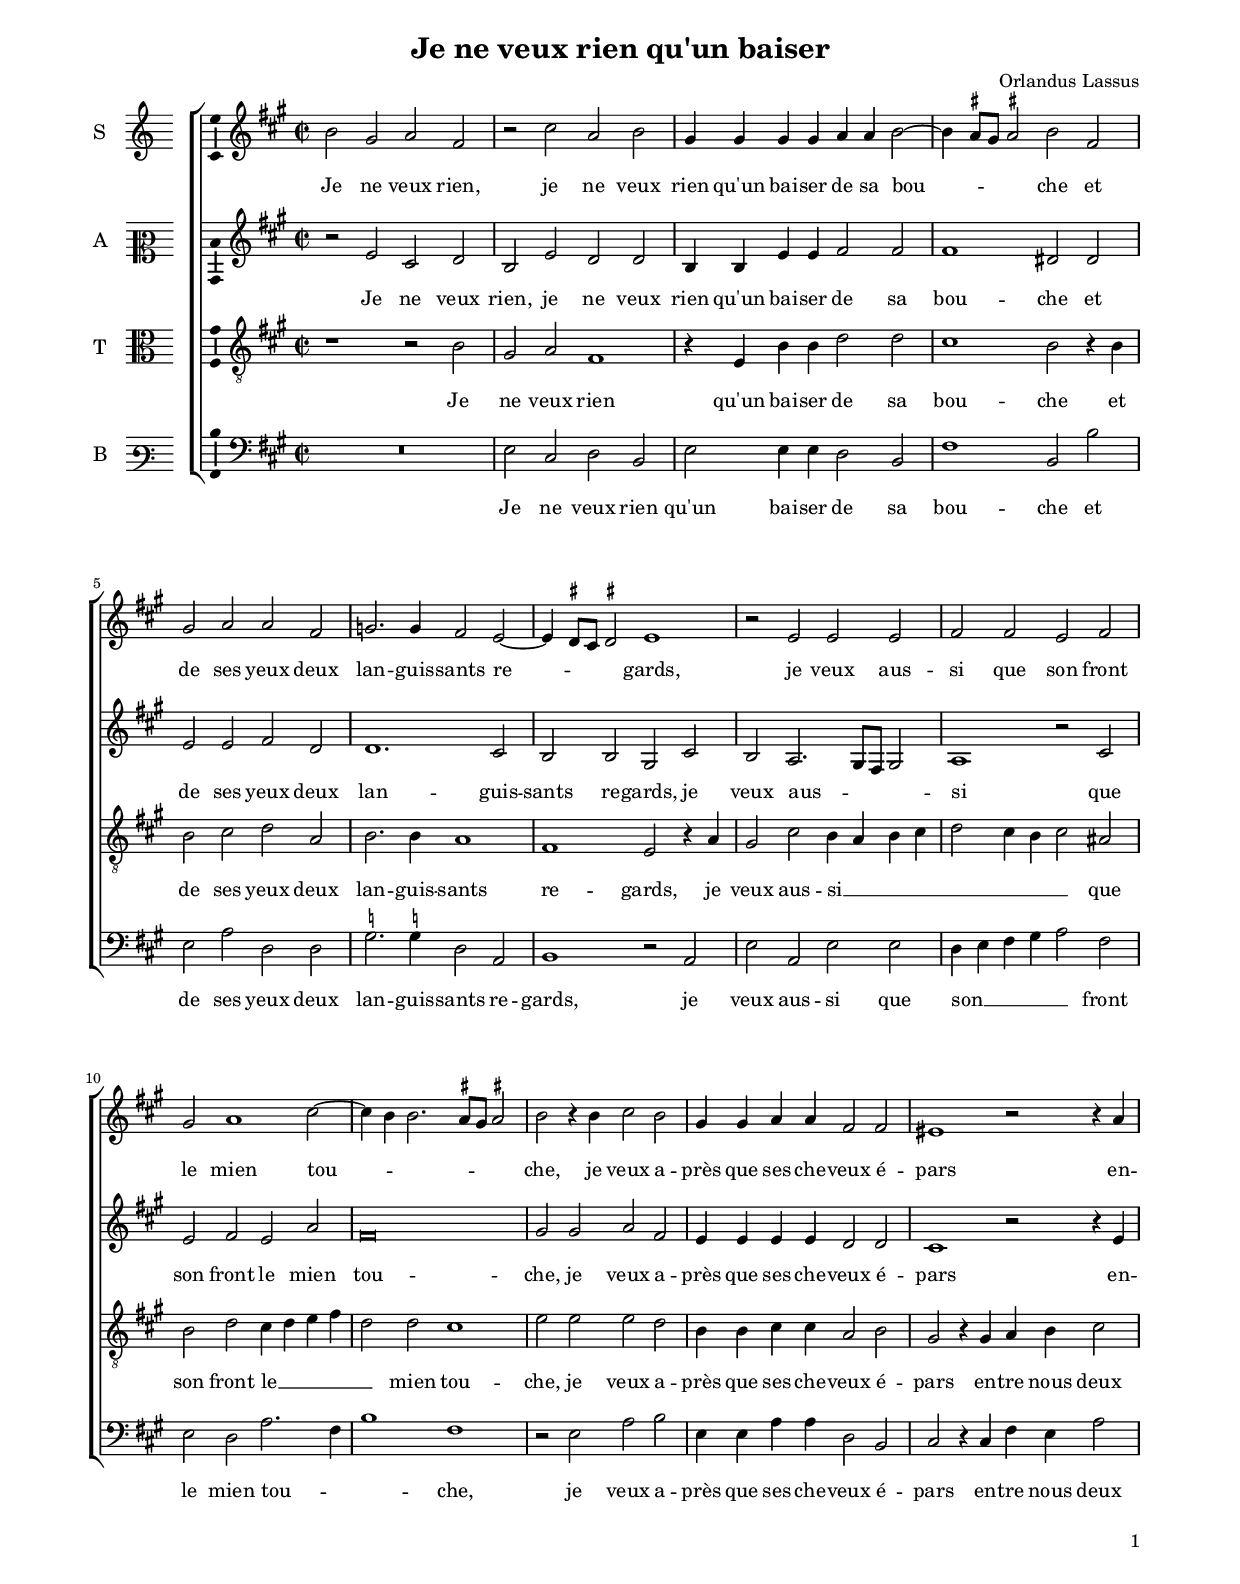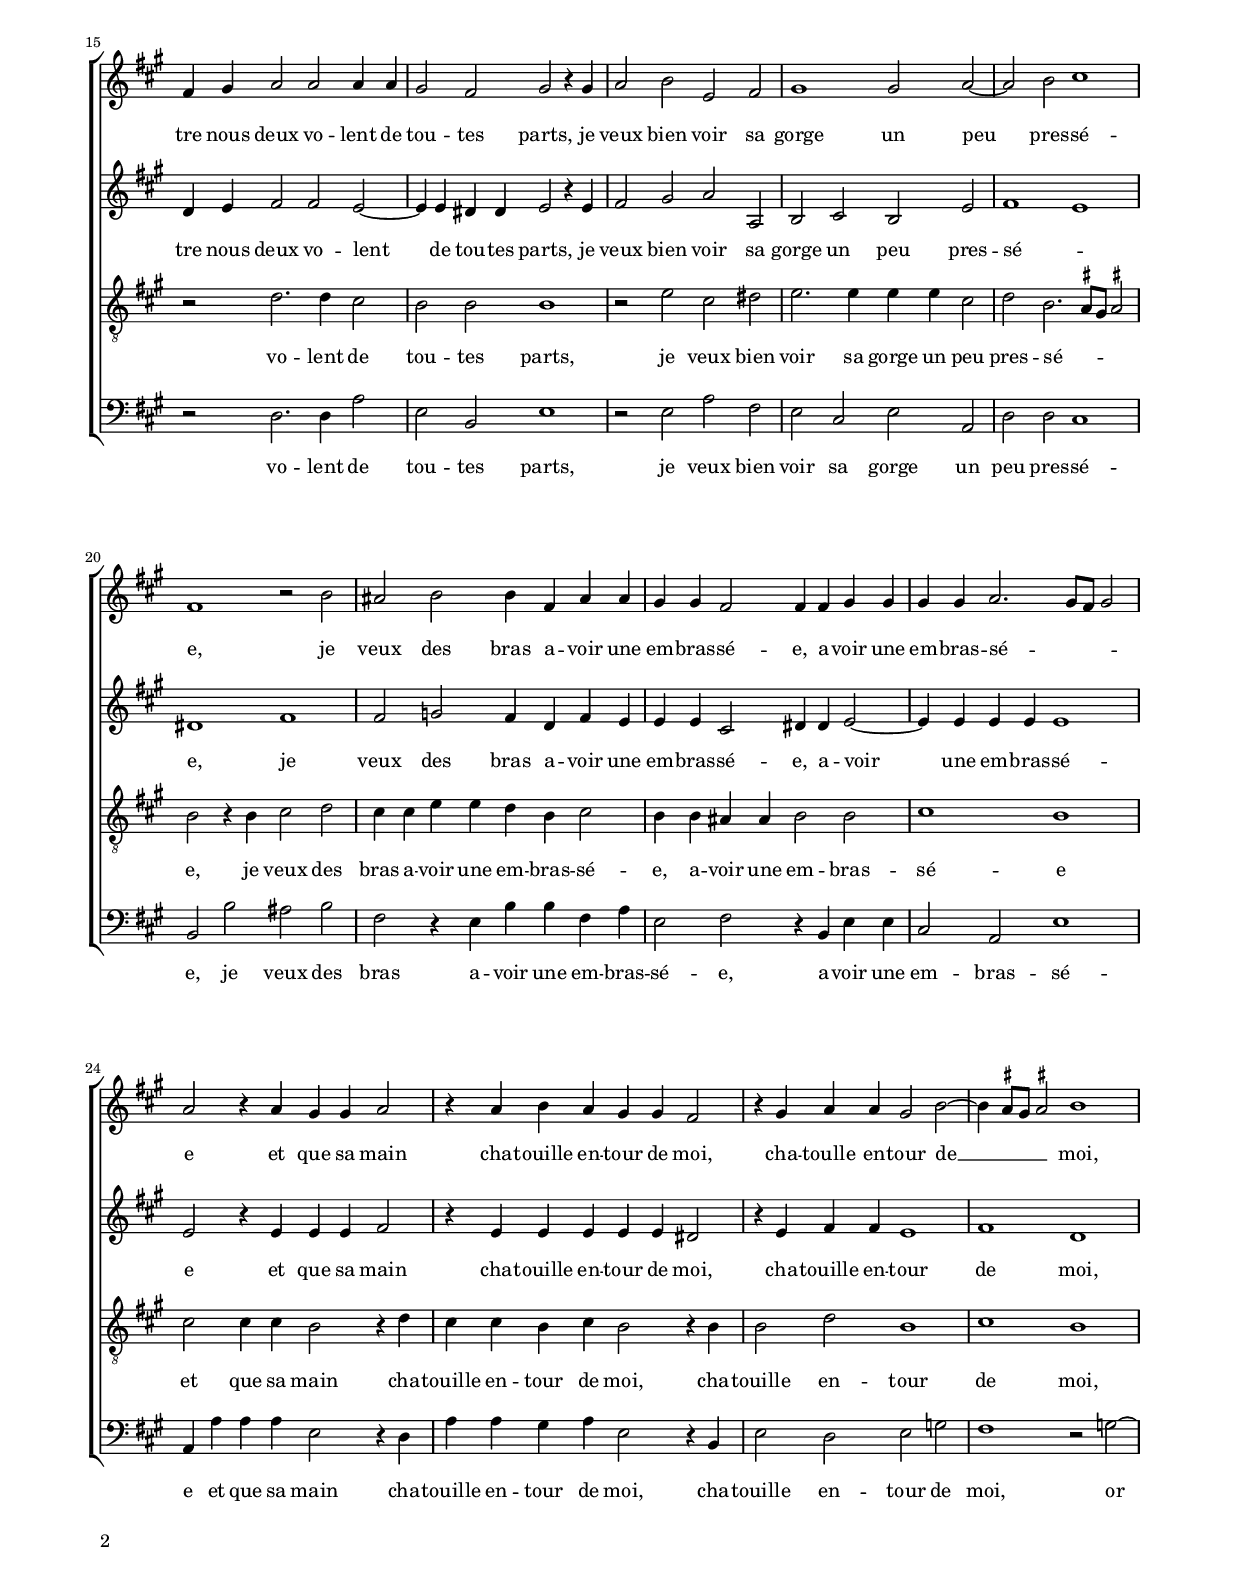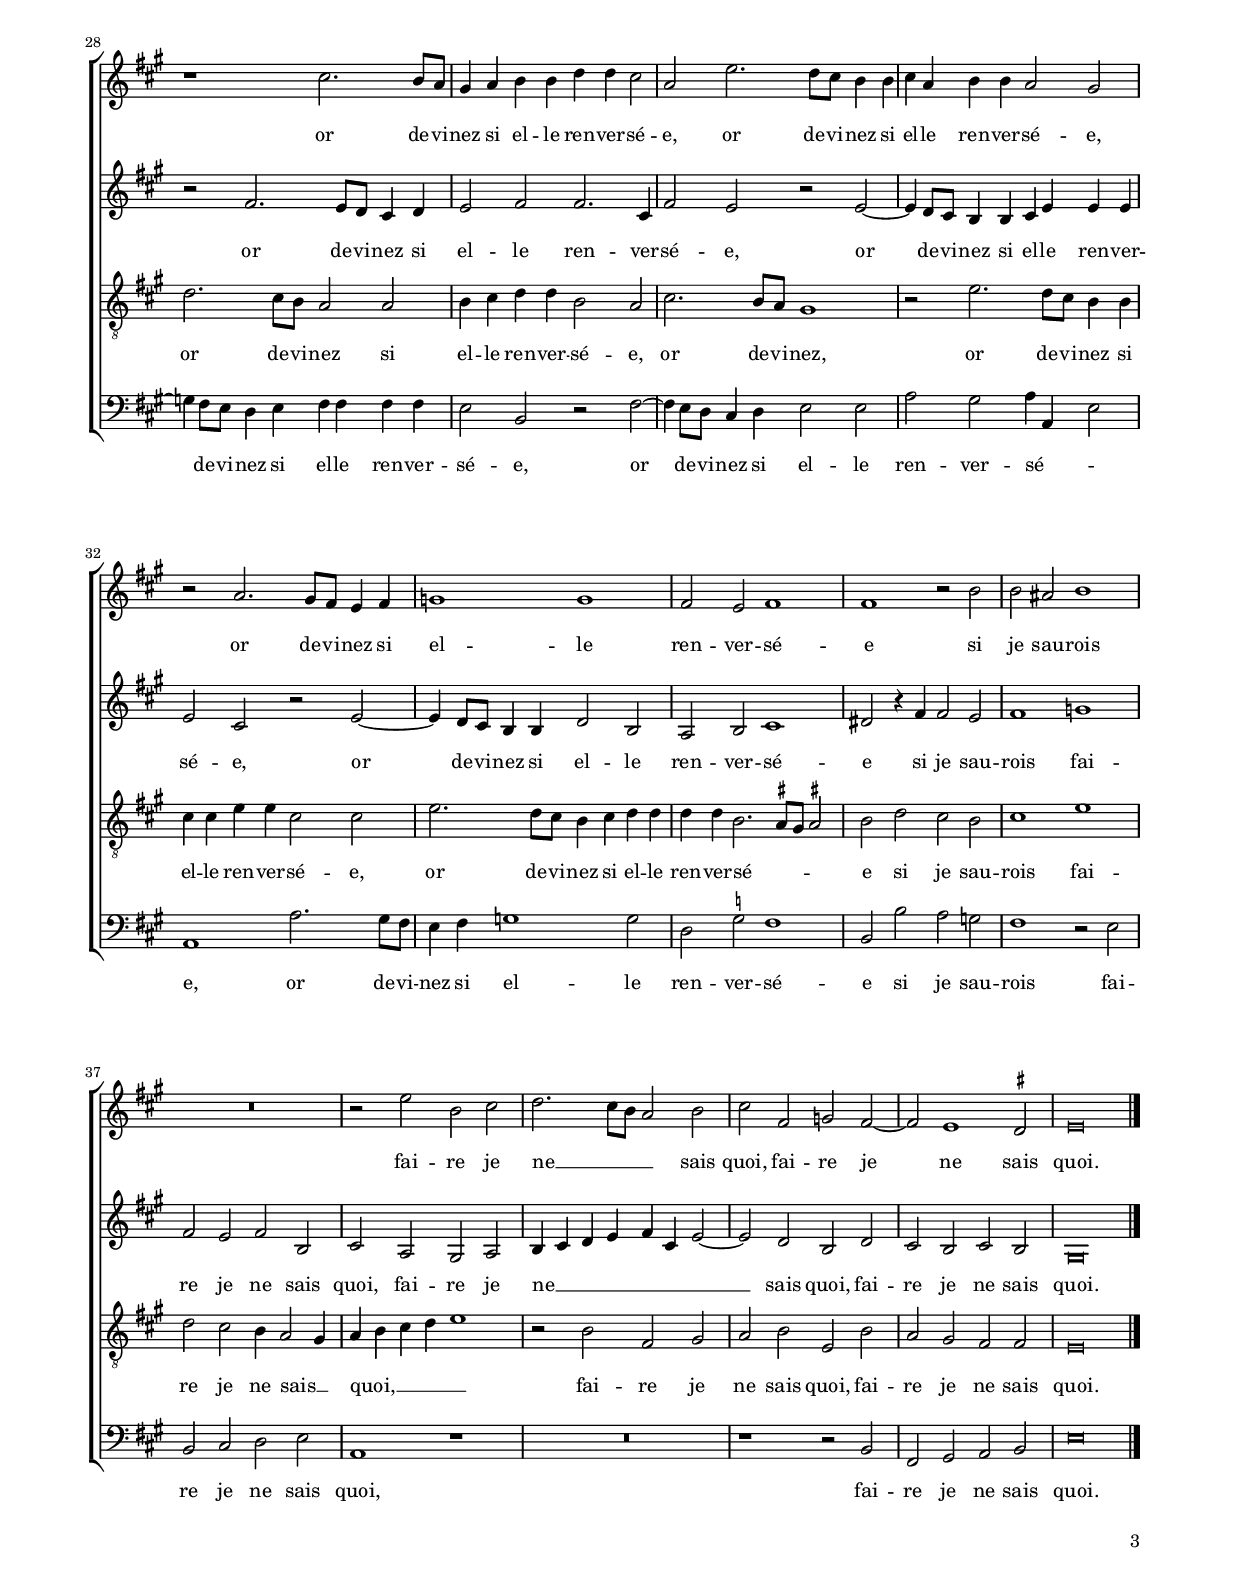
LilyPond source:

\header
{
  title="Je ne veux rien qu'un baiser"
  composer="Orlandus Lassus"
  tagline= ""
}

\version "2.24.3"
\include "deutsch.ly"
#(set-global-staff-size 15.8)
% #(set-default-paper-size "letter")
#(ly:set-option 'point-and-click #f)

	
global = {
	\key c \major
	\time 2/2 \set Score.measureLength = #(ly:make-moment 2/1)
	\skip 1*2*42 \bar "|."
	}

	ficta = { \once \set suggestAccidentals = ##t }
	
	forget = #(define-music-function (music) (ly:music?) #{
		\accidentalStyle forget
		$music
		\accidentalStyle default
		#})


\paper
	{
	top-margin = 2 \cm
	bottom-margin = 2 \cm
	left-margin = 1.7 \cm
	right-margin = 1.7 \cm
	ragged-bottom = ##f
	ragged-last-bottom = ##f
	print-page-number = ##f
	system-system-spacing = #'((basic-distance . 20) (minimum-distance . 14) (padding . 8) (strechability . 150))
	oddFooterMarkup=\markup   \fill-line { "" \fromproperty #'page:page-number-string }
	evenFooterMarkup=\markup  \fill-line { \fromproperty #'page:page-number-string "" }
	last-bottom-spacing = #'((basic-distance . 11) (minimum-distance . 7) (padding . 4))
	systems-per-page = 3
	page-count = 3
%	min-systems-per-page = 3
	}


incipitcantus = \markup { \score {
	{
	\set Staff.instrumentName = \markup { \fontsize #1 "S" }
	\key c \major
	\clef violin
	s4 \bar ""
	}
	\layout  {
	raggedright = ##t
	indent = 0.8 \cm
	line-width = 1.6 \cm
	\context { \Staff \remove Time_signature_engraver }
	\override Staff.Clef.Y-extent = #'(0 . 0)
	}} \hspace #1 }
	
      
incipitaltus = \markup { \score {
	{
	\set Staff.instrumentName = \markup { \fontsize #1 "A" }
	\key c \major
	\clef mezzosoprano
	s4 \bar ""
	}
	\layout  {
	raggedright = ##t
	indent = 0.8 \cm
	line-width = 1.6 \cm
	\context { \Staff \remove Time_signature_engraver }
	\override Staff.Clef.Y-extent = #'(0 . 0)
	}} \hspace #1 }


incipittenor = \markup { \score {
	{
	\set Staff.instrumentName = \markup { \fontsize #1 "T" }
	\key c \major
	\clef alto
	s4 \bar ""
	}
	\layout  {
	raggedright = ##t
	indent = 0.8 \cm
	line-width = 1.6 \cm
	\context { \Staff \remove Time_signature_engraver }
	\override Staff.Clef.Y-extent = #'(0 . 0)
	}} \hspace #1 }


incipitbassus = \markup { \score {
	{
	\set Staff.instrumentName = \markup { \fontsize #1 "B" }
	\key c \major
	\clef varbaritone
	s4 \bar ""
	}
	\layout  {
	raggedright = ##t
	indent = 0.8 \cm
	line-width = 1.6 \cm
	\context { \Staff \remove Time_signature_engraver }
	\override Staff.Clef.Y-extent = #'(0 . 0)
	}} \hspace #1 }


cantus =  \relative c''
	{
	d2 h c a
	r2 e' c d
	h4 h h h c c d2~
	d4 \ficta cis8 h \ficta cis!2 d a \break
%5
	h2 c c a |
	b2. b4 a2 g~
	g4 \ficta fis8 e \ficta fis!2 g1
	r2 g g g
	a2 a g a \break
%10
	h2 c1 e2~ |
	e4 d d2. \ficta cis8 h \ficta cis!2
	d2 r4 d e2 d
	h4 h c c a2 a
	gis1 r2 r4 c \break
%15
	a4 h c2 c c4 c |
	h2 a h r4 h
	c2 d g, a
	h1 h2 c~
	c2 d e1 \break
%20
	a,1 r2 d |
	cis2 d d4 a \forget c c
	h4 h a2 a4 a h h
	h4 h c2. h8 a h2 \break
	c2 r4 c h h c2
%25
	r4 c d c h h a2 |
	r4 h c c h2 d~
	d4 \ficta cis8 h \ficta cis!2 d1 \break
	r1 e2. d8 c
	h4 c d d f f e2
%30
	c2 g'2. f8 e d4 d |
	e4 c d d c2 h \break
	r2 c2. h8 a g4 a
	b1 b
	a2 g a1
%35
	a1 r2 d |
	d2 cis d1 \break
	R\breve
	r2 g d e
	f2. e8 d c2 d
%40
	e2 a, b a~ |
	a2 g1 \ficta fis2
	g\breve \bar "|." |
	}


altus =  \relative c'
	{
	r2 g' e f
	d2 g f f
	d4 d g g a2 a
	a1 fis2 fis
%5
	g2 g a f |
	f1. e2
	d2 d h e
	d2 c2. h8 a h2
	c1 r2 e
%10
	g2 a g c |
	a\breve
	h2 h c a
	g4 g g g f2 f
	e1 r2 r4 g
%15
	f4 g a2 a g~ |
	g4 g fis fis g2 r4 g
	a2 h c c,
	d2 e d g
	a1 g
%20
	fis1 a |
	a2 b a4 f a g
	g4 g e2 fis4 fis g2~
	g4 g g g g1
	g2 r4 g g g a2
%25
	r4 g g g g g fis2 |
	r4 g a a g1
	a1 f
	r2 a2. g8 f e4 f
	g2 a a2. e4
%30
	a2 g r g~ |
	g4 f8 e d4 d e g g g
	g2 e r g~
	g4 f8 e d4 d f2 d
	c2 d e1
%35
	fis2 r4 a a2 g |
	a1 b
	a2 g a d,
	e2 c h c
	d4 e f g a e g2~
%40
	g2 f d f |
	e2 d e d
	h\breve |
	}


tenor =  \relative c'
	{
	r1 r2 d
	h2 c a1
	r4 g d' d f2 f
	e1 d2 r4 d
%5
	d2 e f c |
	d2. d4 c1
	a1 g2 r4 c
	h2 e d4 c d e
	f2 e4 d e2 cis
%10
	d2 f e4 f g a |
	f2 f e1
	g2 g g f
	d4 d e e c2 d
	h2 r4 h c d e2
%15
	r2 f2. f4 e2
	d2 d d1
	r2 g e fis
	g2. g4 g g e2
	f2 d2. \ficta cis8 h \ficta cis!2
%20
	d2 r4 d e2 f |
	e4 e g g f d e2
	d4 d cis cis d2 d
	e1 d
	e2 e4 e d2 r4 f
%25
	e4 e d e d2 r4 d |
	d2 f d1
	e1 d
	f2. e8 d c2 c
	d4 e f f d2 c
%30
	e2. d8 c h1 |
	r2 g'2. f8 e d4 d
	e4 e g g e2 e
	g2. f8 e d4 e f f
	f4 f d2. \ficta cis8 h \ficta cis!2
%35
	d2 f e d |
	e1 g
	f2 e d4 c2 h4
	c4 d e f g1
	r2 d a h
%40
	c2 d g, d' |
	c2 h a a
	g\breve |
	}


bassus  =  \relative c
	{
	R\breve
	g'2 e f d
	g2 g4 g f2 d
	a'1 d,2 d'
%5
	g,2 c f, f |
	\ficta b2. \ficta b!4 f2 c
	d1 r2 c
	g'2 c, g' g
	f4 g a h c2 a
%10
	g2 f c'2. a4 |
	d1 a
	r2 g c d
	g,4 g c c f,2 d
	e2 r4 e a g c2
%15
	r2 f,2. f4 c'2 |
	g2 d g1
	r2 g c a
	g2 e g c,
	f2 f e1
%20
	d2 d' cis d |
	a2 r4 g d' d a c
	g2 a r4 d, g g
	e2 c g'1
	c,4 c' c c g2 r4 f
%25
	c'4 c h c g2 r4 d |
	g2 f g b
	a1 r2 b~
	b4 a8 g f4 g a a a a
	g2 d r a'~
%30
	a4 g8 f e4 f g2 g |
	c2 h c4 c, g'2
	c,1 c'2. h8 a
	g4 a b1 b2
	f2 \ficta b a1
%35
	d,2 d' c b |
	a1 r2 g
	d2 e f g
	c,1 r
	R\breve
%40
	r1 r2 d |
	a2 h c d
	g\breve |
	}

lyricscantus = \lyricmode {
	Je ne veux rien,
	je ne veux rien qu'un bai -- ser de sa bou -- _ _ _ che
	et de ses yeux deux lan -- guis -- sants re -- _ _ _ gards,
	je veux aus -- si que son front le mien tou -- _ _ _ _ _ che,
	je veux a -- près que ses che -- veux é -- pars
	en -- tre nous deux vo -- lent de tou -- tes parts,
	je veux bien voir sa gorge un peu pres -- sé -- e,
	je veux des bras a -- voir une em -- bras -- sé -- e,
	a -- voir une em -- bras -- sé -- _ _ _ e
	et que sa main cha -- touille en -- tour de moi,
	cha -- toulle en -- tour de __ _ _ _ moi,
	or de -- vi -- nez si el -- le ren -- ver -- sé -- e,
	or de -- vi -- nez si el -- le ren -- ver -- sé -- e,
	or de -- vi -- nez si el -- le ren -- ver -- sé -- e
	si je sau -- rois fai -- re je ne __ _ _ _ sais quoi,
	fai -- re je ne sais quoi.
	}


lyricsaltus = \lyricmode {
	Je ne veux rien,
	je ne veux rien qu'un bai -- ser de sa bou -- che
	et de ses yeux deux lan -- guis -- sants re -- gards,
	je veux aus -- _ _ _ si que son front le mien tou -- che,
	je veux a -- près que ses che -- veux é -- pars
	en -- tre nous deux vo -- lent de tou -- tes parts,
	je veux bien voir sa gorge un peu pres -- sé -- _ e,
	je veux des bras a -- voir une em -- bras -- sé -- e,
	a -- voir une em -- bras -- sé -- e
	et que sa main cha -- touille en -- tour de moi,
	cha -- touille en -- tour de moi,
	or de -- vi -- nez si el -- le ren -- ver -- sé -- e,
	or de -- vi -- nez si el -- le ren -- ver -- sé -- e,
	or de -- vi -- nez si el -- le ren -- ver -- sé -- e
	si je sau -- rois fai -- re je ne sais quoi,
	fai -- re je ne __ _ _ _ _ _ _ sais quoi,
	fai -- re je ne sais quoi.
	}


lyricstenor = \lyricmode {
	Je ne veux rien qu'un bai -- ser de sa bou -- che
	et de ses yeux deux lan -- guis -- sants re -- gards,
	je veux aus -- si __ _ _ _ _ _ _ _ que son front le __ _ _ _ _ mien tou -- che,
	je veux a -- près que ses che -- veux é -- pars
	en -- tre nous deux vo -- lent de tou -- tes parts,
	je veux bien voir sa gorge un peu pres -- sé -- _ _ _ e,
	je veux des bras a -- voir une em -- bras -- sé -- e,
	a -- voir une em -- bras -- sé -- e
	et que sa main cha -- touille en -- tour de moi,
	cha -- touille en -- tour de moi,
	or de -- vi -- nez si el -- le ren -- ver -- sé -- e,
	or de -- vi -- nez,
	or de -- vi -- nez si el -- le ren -- ver -- sé -- e,
	or de -- vi -- nez si el -- le ren -- ver -- sé -- _ _ _ e
	si je sau -- rois fai -- re je ne sais __ _ quoi, __ _ _ _ _
	fai -- re je ne sais quoi,
	fai -- re je ne sais quoi.
	}


lyricsbassus = \lyricmode {
	Je ne veux rien qu'un bai -- ser de sa bou -- che
	et de ses yeux deux lan -- guis -- sants re -- gards,
	je veux aus -- si que son __ _ _ _ _ front le mien tou -- _ _ che,
	je veux a -- près que ses che -- veux é -- pars
	en -- tre nous deux vo -- lent de tou -- tes parts,
	je veux bien voir sa gorge un peu pres -- sé -- e,
	je veux des bras a -- voir une em -- bras -- sé -- e,
	a -- voir une em -- bras -- sé -- e
	et que sa main cha -- touille en -- tour de moi,
	cha -- touille en -- tour de moi,
	or de -- vi -- nez si el -- le ren -- ver -- sé -- e,
	or de -- vi -- nez si el -- le ren -- ver -- sé -- _ _ e,
	or de -- vi -- nez si el -- le ren -- ver -- sé -- e
	si je sau -- rois fai -- re je ne sais quoi,
	fai -- re je ne sais quoi.
	}


\score
{  
	\transpose c a, {
	\new ChoirStaff \with { \override StaffGrouper.staff-staff-spacing.basic-distance = #13 }
	<<

	\new Staff << \global
	\new Voice="v1" {
		\set Staff.instrumentName=\incipitcantus
		\set Staff.midiInstrument = "reed organ"
		\clef violin
		\cantus }
	\new Lyrics \lyricsto "v1" {\lyricscantus }
	>>


	\new Staff << \global
	\new Voice="v2" {
		\set Staff.instrumentName=\incipitaltus
		\set Staff.midiInstrument = "reed organ"
		\clef violin 
		\altus}
	\new Lyrics \lyricsto "v2" {\lyricsaltus }
	>>


	\new Staff << \global
	\new Voice="v3" {
		\set Staff.instrumentName=\incipittenor
		\set Staff.midiInstrument = "reed organ"
		\clef "G_8"
		\tenor }
	\new Lyrics \lyricsto "v3" {\lyricstenor }
	>>


	\new Staff << \global
	\new Voice="v4" {
		\set Staff.instrumentName=\incipitbassus
		\set Staff.midiInstrument = "reed organ"
		\clef bass
		\bassus }
	\new Lyrics \lyricsto "v4" {\lyricsbassus}
	>>

	>>
	} % transpose

	\layout
	{
	indent = 1.7 \cm
	\context { \Lyrics \override VerticalAxisGroup.nonstaff-relatedstaff-spacing.padding = #2.2 }
	\context { \Staff \override TimeSignature.break-visibility = #end-of-line-invisible }
	\context { \Staff \consists Ambitus_engraver }
	\context { \Score \override BarNumber.padding = #2 }
	\context { \Voice \override NoteHead.style = #'baroque }
	}

\midi
	{
	\tempo 2 = 90
	}
	
}


% EOF
